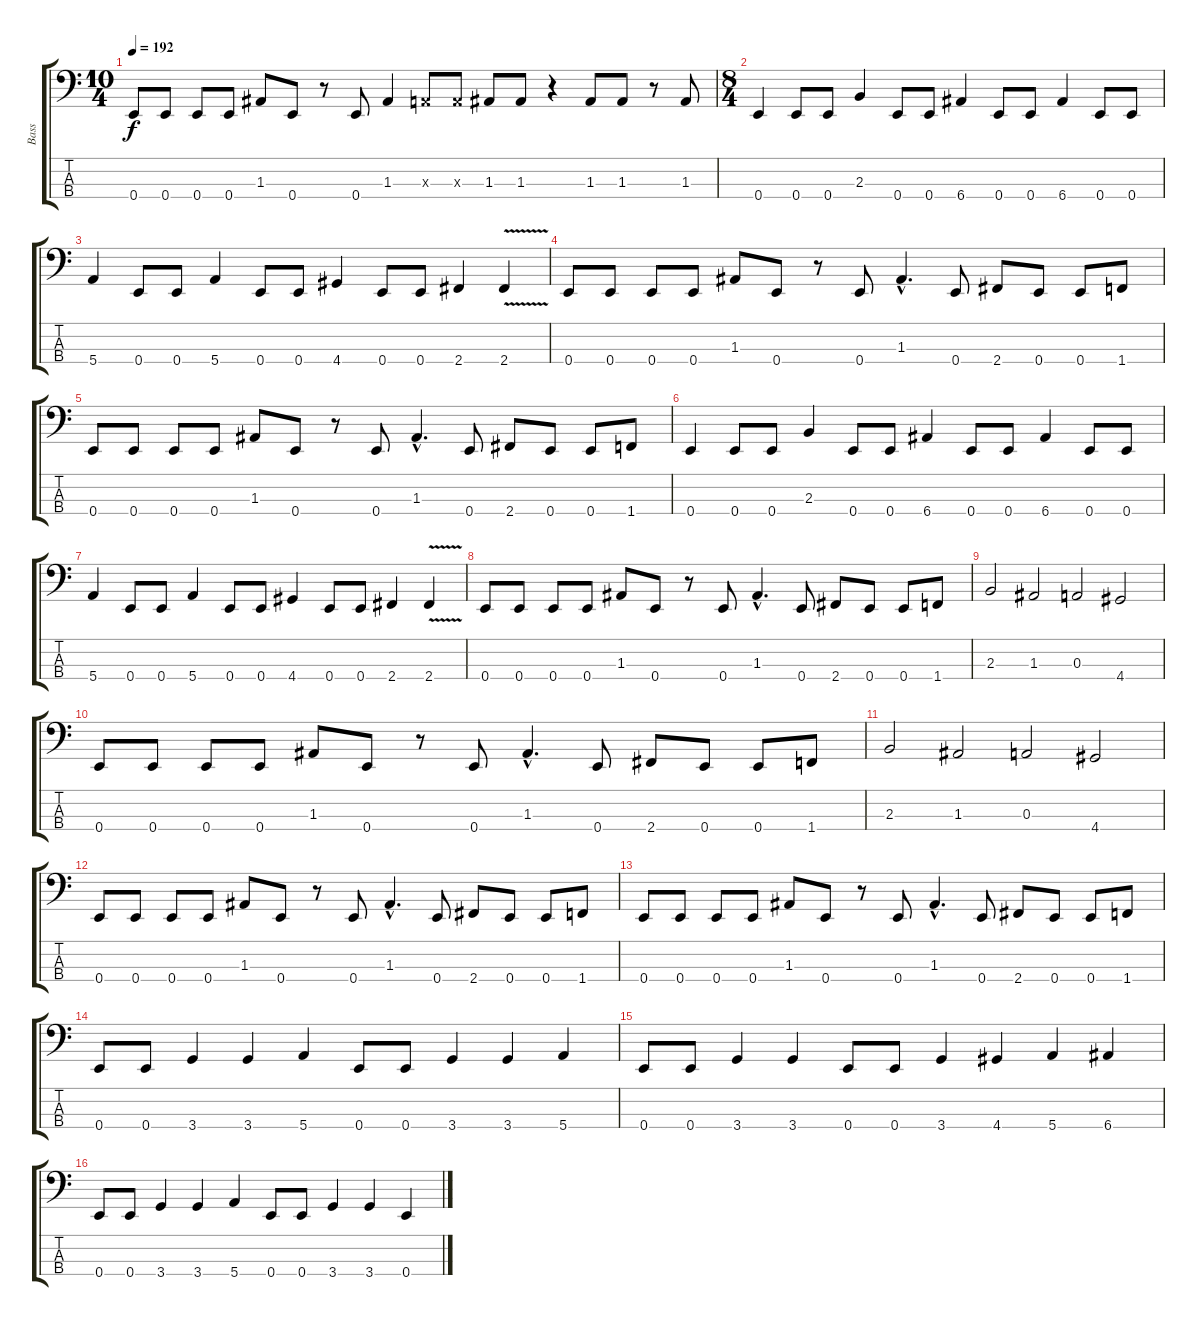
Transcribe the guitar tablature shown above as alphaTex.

\track ("Bass" "Bass") {instrument electricbasspick}
\staff {score tabs}
\tuning (G2 D2 A1 E1) {hide}
\ts (10 4)
\tempo 192
\clef f4
\ks c
0.4.8{dy f} 0.4.8 0.4.8 0.4.8 1.3.8 0.4.8 r.8 0.4.8 1.3.4 0.3{x}.8 0.3{x}.8 1.3.8 1.3.8 r.4 1.3.8 1.3.8 r.8 1.3.8 |
\ts (8 4)
0.4.4 0.4.8 0.4.8 2.3.4 0.4.8 0.4.8 6.4.4 0.4.8 0.4.8 6.4.4 0.4.8 0.4.8 |
5.4.4 0.4.8 0.4.8 5.4.4 0.4.8 0.4.8 4.4.4 0.4.8 0.4.8 2.4.4 2.4{v}.4 |
0.4.8 0.4.8 0.4.8 0.4.8 1.3.8 0.4.8 r.8 0.4.8 1.3{hac}.4{d} 0.4.8 2.4.8 0.4.8 0.4.8 1.4.8 |
0.4.8 0.4.8 0.4.8 0.4.8 1.3.8 0.4.8 r.8 0.4.8 1.3{hac}.4{d} 0.4.8 2.4.8 0.4.8 0.4.8 1.4.8 |
0.4.4 0.4.8 0.4.8 2.3.4 0.4.8 0.4.8 6.4.4 0.4.8 0.4.8 6.4.4 0.4.8 0.4.8 |
5.4.4 0.4.8 0.4.8 5.4.4 0.4.8 0.4.8 4.4.4 0.4.8 0.4.8 2.4.4 2.4{v}.4 |
0.4.8 0.4.8 0.4.8 0.4.8 1.3.8 0.4.8 r.8 0.4.8 1.3{hac}.4{d} 0.4.8 2.4.8 0.4.8 0.4.8 1.4.8 |
2.3.2 1.3.2 0.3.2 4.4.2 |
0.4.8 0.4.8 0.4.8 0.4.8 1.3.8 0.4.8 r.8 0.4.8 1.3{hac}.4{d} 0.4.8 2.4.8 0.4.8 0.4.8 1.4.8 |
2.3.2 1.3.2 0.3.2 4.4.2 |
0.4.8 0.4.8 0.4.8 0.4.8 1.3.8 0.4.8 r.8 0.4.8 1.3{hac}.4{d} 0.4.8 2.4.8 0.4.8 0.4.8 1.4.8 |
0.4.8 0.4.8 0.4.8 0.4.8 1.3.8 0.4.8 r.8 0.4.8 1.3{hac}.4{d} 0.4.8 2.4.8 0.4.8 0.4.8 1.4.8 |
0.4.8 0.4.8 3.4.4 3.4.4 5.4.4 0.4.8 0.4.8 3.4.4 3.4.4 5.4.4 |
0.4.8 0.4.8 3.4.4 3.4.4 0.4.8 0.4.8 3.4.4 4.4.4 5.4.4 6.4.4 |
0.4.8 0.4.8 3.4.4 3.4.4 5.4.4 0.4.8 0.4.8 3.4.4 3.4.4 0.4.4
